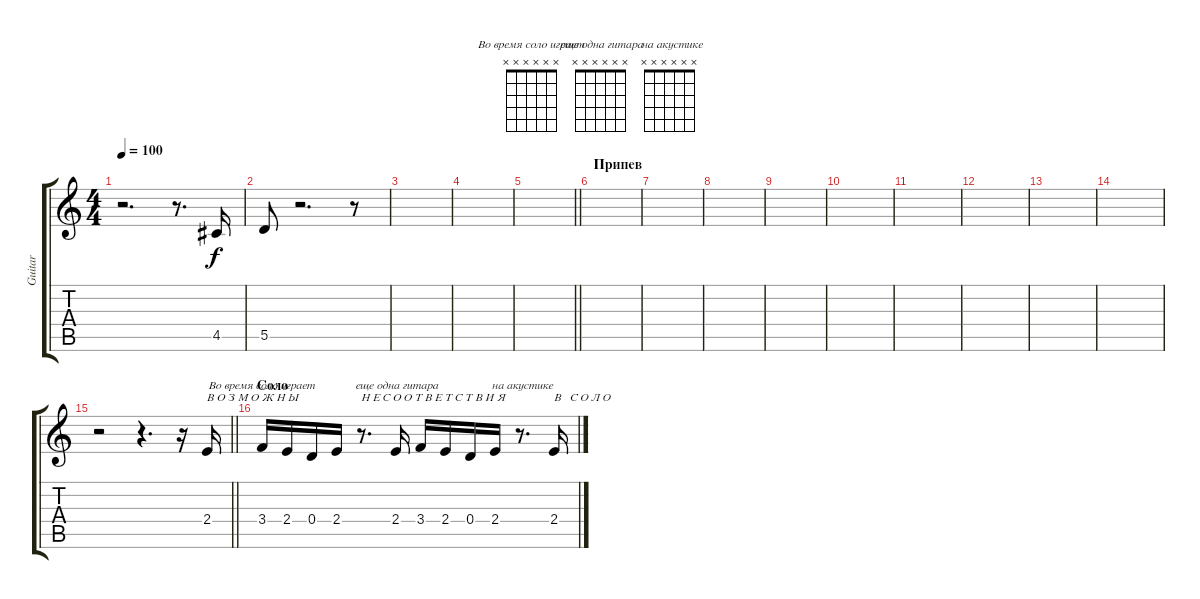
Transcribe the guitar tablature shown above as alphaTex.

\track ("Guitar" "Guitar") {instrument distortionguitar}
\staff {score tabs}
\tuning (E4 B3 G3 D3 A2 E2) {hide}
\chord ("Во время соло играет" x x x x x x)
\chord (" еще одна гитара" x x x x x x)
\chord ("  на акустике " x x x x x x)
\ts (4 4)
\tempo 100
\clef g2
\ks c
r.2{d dy f} r.8{d} 4.5.16 |
5.5.8 r.2{d} r.8 |
|
|
\barLineRight lightlight
|
\section ("" "Припев")
|
|
|
|
|
|
|
|
|
\barLineRight lightlight
r.2 r.4{d} r.16{instrument overdrivenguitar} 2.4.16{txt "В О З М О Ж Н Ы"} |
\section ("" "Соло")
3.4.16{ch "Во время соло играет"} 2.4.16 0.4.16 2.4.16 r.8{d txt "Н Е С О О Т В Е Т С Т В И Я"} 2.4.16{ch " еще одна гитара"} 3.4.16 2.4.16 0.4.16 2.4.16 r.8{d ch "  на акустике "} 2.4.16{txt "В   С О Л О"}
